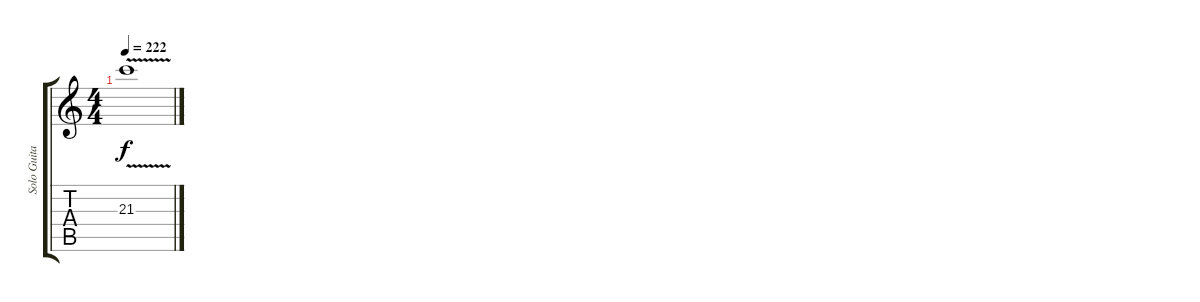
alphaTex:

\track ("Solo Guitar" "Solo Guita") {instrument distortionguitar}
\staff {score tabs}
\tuning (C4 G3 Eb3 Bb2 F2 C2) {hide}
\ts (4 4)
\tempo 222
\clef g2
\ks c
21.3{v}.1{dy f}
